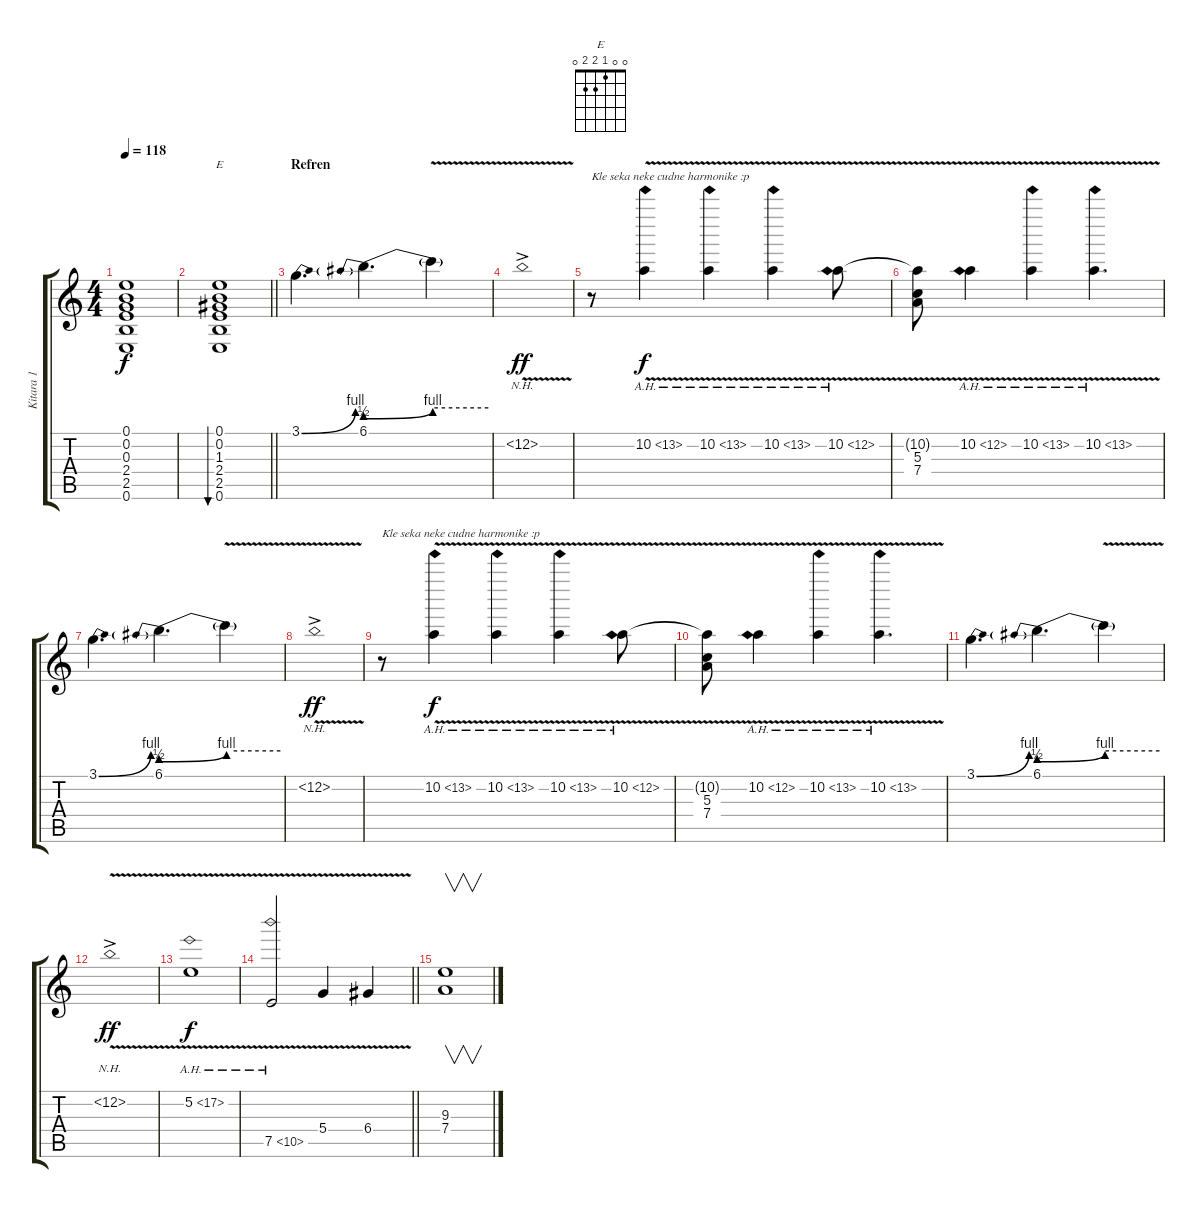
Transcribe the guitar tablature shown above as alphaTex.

\track ("Kitara 1" "Kitara 1") {instrument overdrivenguitar}
\staff {score tabs}
\tuning (E4 B3 G3 D3 A2 E2) {hide}
\chord ("E" 0 0 1 2 2 0)
\ts (4 4)
\tempo 118
\clef g2
\ks c
(0.1 0.2 0.3 2.4 2.5 0.6).1{dy f} |
\barLineRight lightlight
(0.1 0.2 1.3 2.4 2.5 0.6).1{bu 60 ch "E" volume 10} |
\section ("" "Refren")
3.1{be (bend 0 0 60 4)}.4{d volume 14 instrument distortionguitar} 6.1{be (prebendbend 0 2 60 4)}.4{d} 6.1{be (hold 0 4 60 4) v t}.4 |
6.2{nh v ac}.1{dy ff} |
r.8{txt "Kle seka neke cudne harmonike :p" volume 11 instrument distortionguitar} 10.2{ah 3 v}.4{dy f} 10.2{ah 3 v}.4 10.2{ah 3 v}.4 10.2{ah 2 v}.8 |
(10.2{t} 5.3 7.4).8 10.2{ah 2 v}.4 10.2{ah 3 v}.4 10.2{ah 3 v}.4{d} |
3.1{be (bend 0 0 60 4)}.4{d volume 14 instrument distortionguitar} 6.1{be (prebendbend 0 2 60 4)}.4{d} 6.1{be (hold 0 4 60 4) v t}.4 |
6.2{nh v ac}.1{dy ff} |
r.8{txt "Kle seka neke cudne harmonike :p" volume 11 instrument distortionguitar} 10.2{ah 3 v}.4{dy f} 10.2{ah 3 v}.4 10.2{ah 3 v}.4 10.2{ah 2 v}.8 |
(10.2{t} 5.3 7.4).8 10.2{ah 2 v}.4 10.2{ah 3 v}.4 10.2{ah 3 v}.4{d} |
3.1{be (bend 0 0 60 4)}.4{d volume 14 instrument distortionguitar} 6.1{be (prebendbend 0 2 60 4)}.4{d} 6.1{be (hold 0 4 60 4) v t}.4 |
6.2{nh v ac}.1{dy ff} |
5.2{ah 12 v}.1{dy f} |
\barLineRight lightlight
7.5{ah 3 v}.2 5.4{v}.4 6.4{v}.4 |
(9.3 7.4).1{v volume 8}
